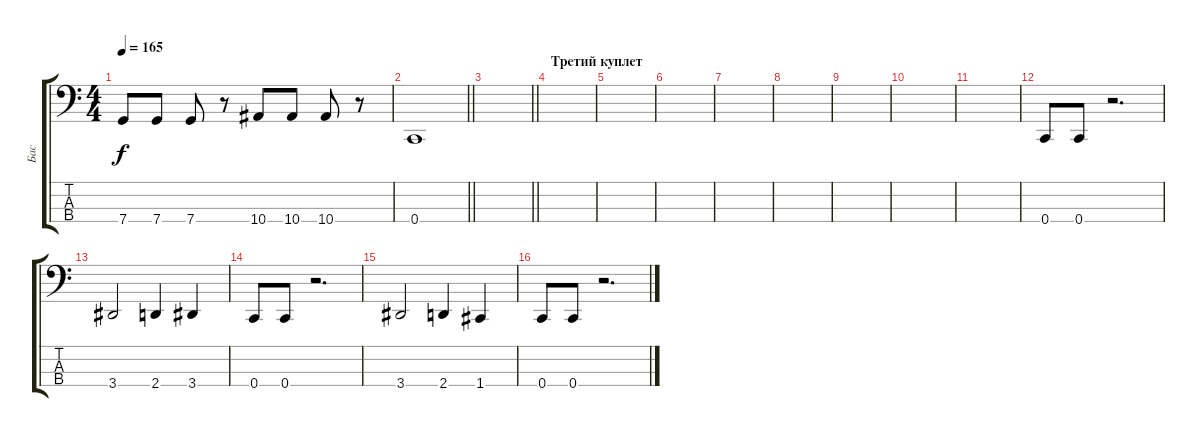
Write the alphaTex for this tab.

\track ("Бас" "Бас") {instrument electricbassfinger}
\staff {score tabs}
\tuning (F2 C2 G1 C1) {hide}
\ts (4 4)
\tempo 165
\clef f4
\ks c
7.4.8{dy f} 7.4.8 7.4.8 r.8 10.4.8 10.4.8 10.4.8 r.8 |
\barLineRight lightlight
0.4.1 |
\barLineRight lightlight
|
\section ("" "Третий куплет ")
|
|
|
|
|
|
|
|
0.4.8 0.4.8 r.2{d} |
3.4.2 2.4.4 3.4.4 |
0.4.8 0.4.8 r.2{d} |
3.4.2 2.4.4 1.4.4 |
0.4.8 0.4.8 r.2{d}
